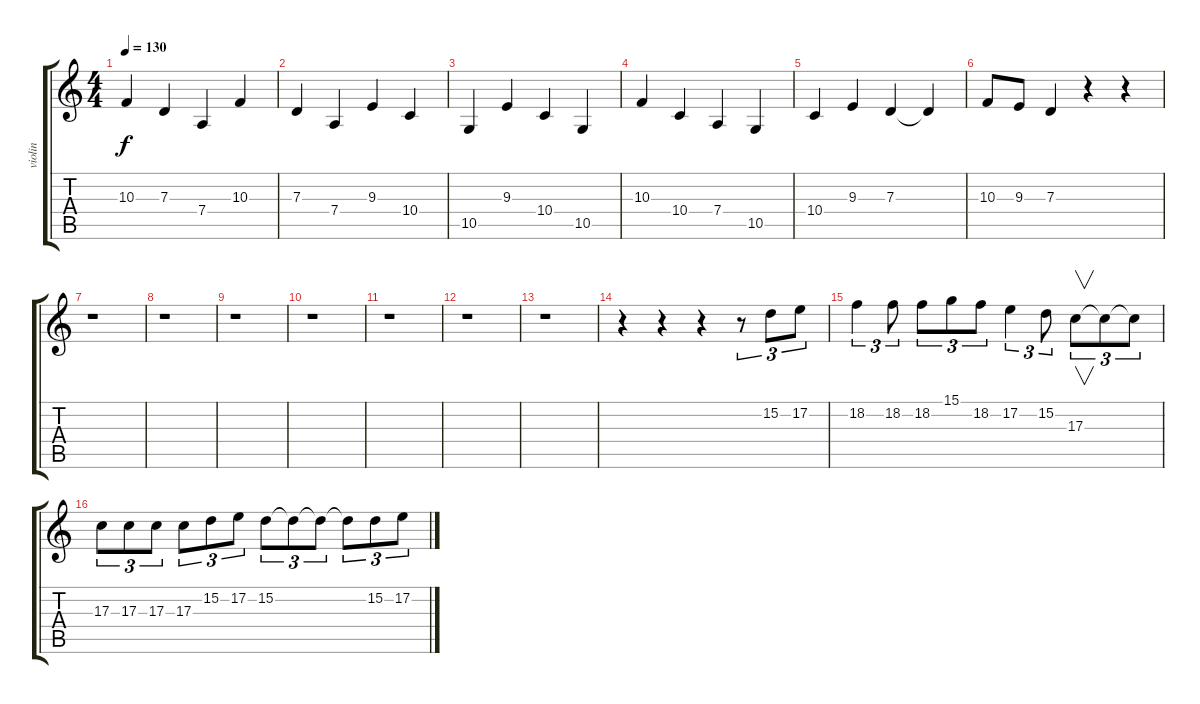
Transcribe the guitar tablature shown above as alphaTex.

\track ("violin" "violin") {instrument violin}
\staff {score tabs}
\tuning (E4 B3 G3 D3 A2 E2) {hide}
\ts (4 4)
\tempo 130
\clef g2
\ks c
10.3.4{dy f} 7.3.4 7.4.4 10.3.4 |
7.3.4 7.4.4 9.3.4 10.4.4 |
10.5.4 9.3.4 10.4.4 10.5.4 |
10.3.4 10.4.4 7.4.4 10.5.4 |
10.4.4 9.3.4 7.3.4 7.3{t}.4 |
10.3.8 9.3.8 7.3.4 r.4 r.4 |
r.1 |
r.1 |
r.1 |
r.1 |
r.1 |
r.1 |
r.1 |
r.4 r.4 r.4 r.8{tu (3 2)} 15.2.8{tu (3 2)} 17.2.8{tu (3 2)} |
18.2.4{tu (3 2)} 18.2.8{tu (3 2)} 18.2.8{tu (3 2)} 15.1.8{tu (3 2)} 18.2.8{tu (3 2)} 17.2.4{tu (3 2)} 15.2.8{tu (3 2)} 17.3.8{v tu (3 2)} 17.3{t}.8{tu (3 2)} 17.3{t}.8{tu (3 2)} |
17.3.8{tu (3 2)} 17.3.8{tu (3 2)} 17.3.8{tu (3 2)} 17.3.8{tu (3 2)} 15.2.8{tu (3 2)} 17.2.8{tu (3 2)} 15.2.8{tu (3 2)} 15.2{t}.8{tu (3 2)} 15.2{t}.8{tu (3 2)} 15.2{t}.8{tu (3 2)} 15.2.8{tu (3 2)} 17.2.8{tu (3 2)}
